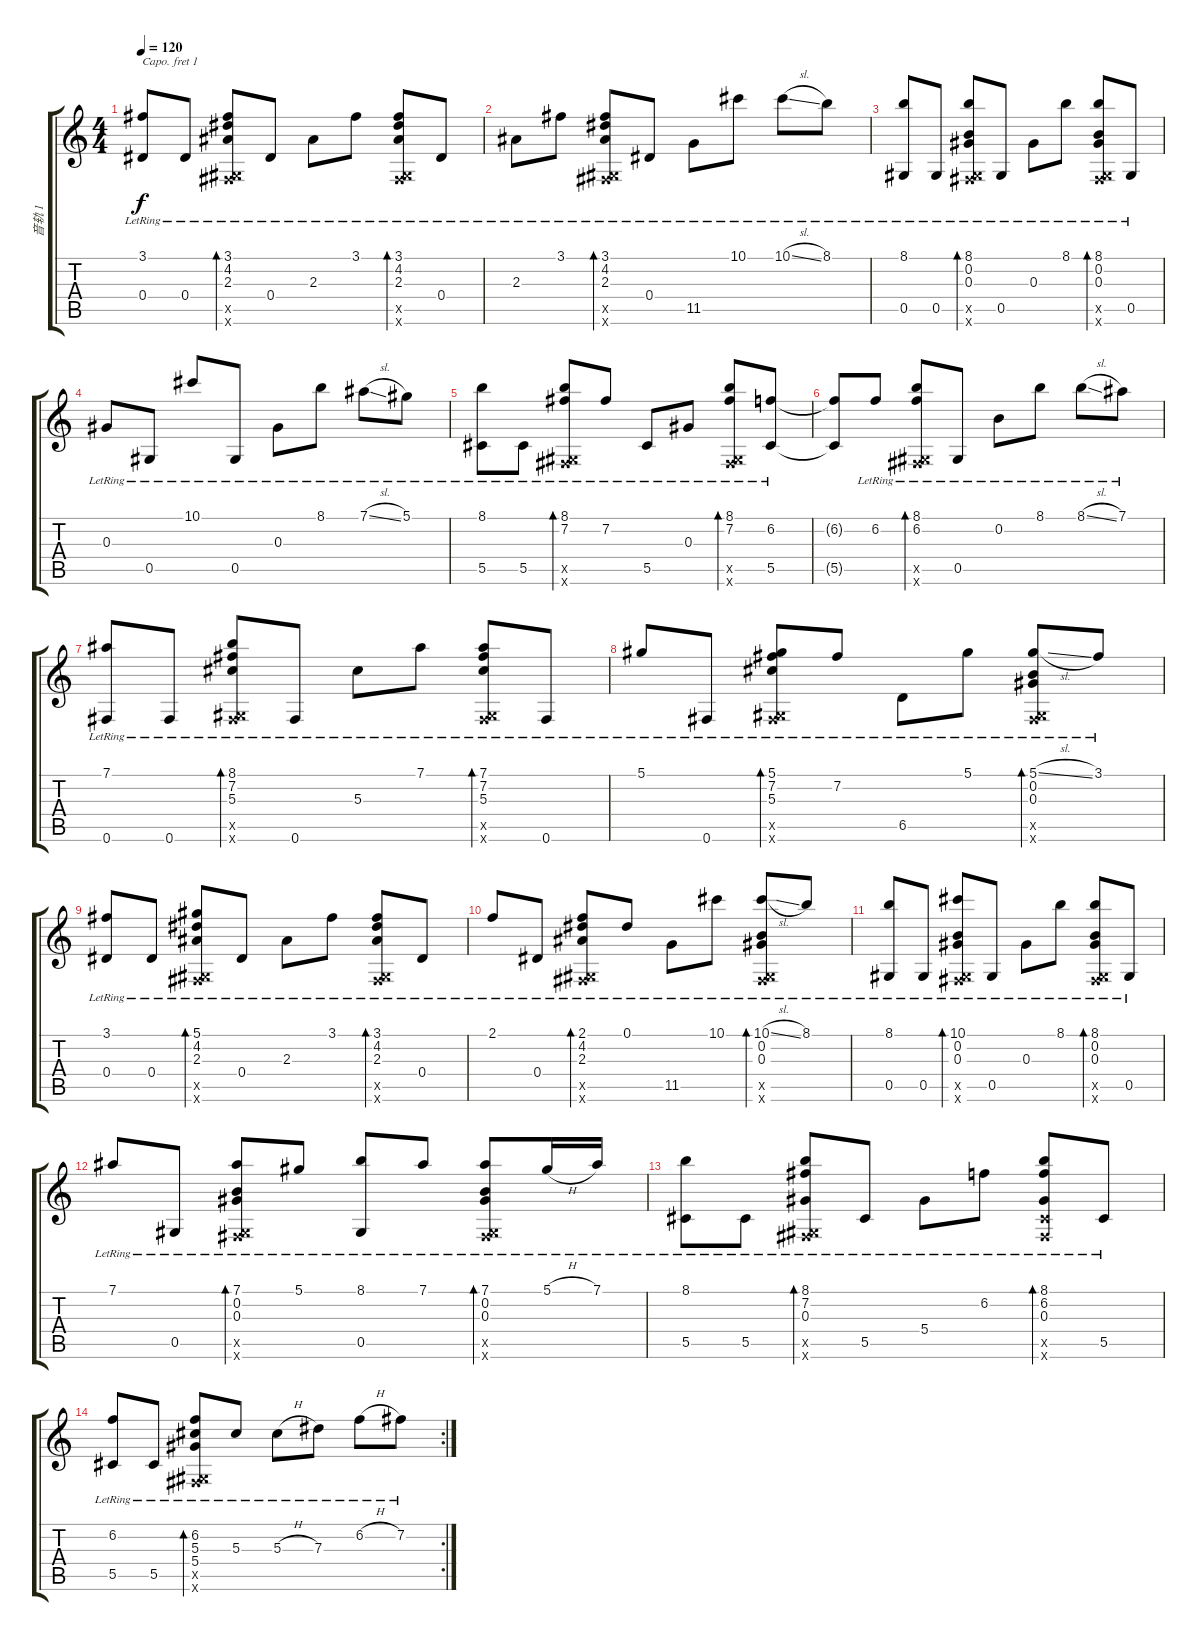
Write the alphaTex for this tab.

\track ("音轨 1" "音轨 1") {instrument acousticguitarsteel}
\staff {score tabs}
\capo 1
\tuning (D4 Bb3 G3 D3 G2 F2) {hide}
\ts (4 4)
\tempo 120
\clef g2
\ks c
(3.1{lr} 0.4{lr}).8{dy f} 0.4{lr}.8 (3.1{lr} 4.2{lr} 2.3{lr} 0.5{x} 0.6{x}).8{bd 30} 0.4{lr}.8 2.3{lr}.8 3.1{lr}.8 (3.1{lr} 4.2{lr} 2.3{lr} 0.5{x} 0.6{x}).8{bd 30} 0.4{lr}.8 |
2.3{lr}.8 3.1{lr}.8 (3.1{lr} 4.2{lr} 2.3{lr} 0.5{x} 0.6{x}).8{bd 30} 0.4{lr}.8 11.5{lr}.8 10.1{lr}.8 10.1{sl lr}.8 8.1{lr}.8 |
(8.1{lr} 0.5{lr}).8 0.5{lr}.8 (8.1{lr} 0.2{lr} 0.3{lr} 0.5{x} 0.6{x}).8{bd 30} 0.5{lr}.8 0.3{lr}.8 8.1{lr}.8 (8.1{lr} 0.2{lr} 0.3{lr} 0.5{x} 0.6{x}).8{bd 30} 0.5{lr}.8 |
0.3{lr}.8 0.5{lr}.8 10.1{lr}.8 0.5{lr}.8 0.3{lr}.8 8.1{lr}.8 7.1{sl lr}.8 5.1{lr}.8 |
(8.1{lr} 5.5{lr}).8 5.5{lr}.8 (8.1{lr} 7.2{lr} 0.5{x} 0.6{x}).8{bd 30} 7.2{lr}.8 5.5{lr}.8 0.3{lr}.8 (8.1{lr} 7.2{lr} 0.5{x} 0.6{x}).8{bd 30} (6.2{lr} 5.5{lr}).8 |
(6.2{t} 5.5{t}).8 6.2{lr}.8 (8.1{lr} 6.2{lr} 0.5{x} 0.6{x}).8{bd 30} 0.5{lr}.8 0.2{lr}.8 8.1{lr}.8 8.1{sl lr}.8 7.1{lr}.8 |
(7.1{lr} 0.6{lr}).8 0.6{lr}.8 (8.1{lr} 7.2{lr} 5.3{lr} 0.5{x} 0.6{x}).8{bd 30} 0.6{lr}.8 5.3{lr}.8 7.1{lr}.8 (7.1{lr} 7.2{lr} 5.3{lr} 0.5{x} 0.6{x}).8{bd 30} 0.6{lr}.8 |
5.1{lr}.8 0.6{lr}.8 (5.1{lr} 7.2{lr} 5.3{lr} 0.5{x} 0.6{x}).8{bd 30} 7.2{lr}.8 6.5{lr}.8 5.1{lr}.8 (5.1{sl lr} 0.2{lr} 0.3{lr} 0.5{x} 0.6{x}).8{bd 30} 3.1{lr}.8 |
(3.1{lr} 0.4{lr}).8 0.4{lr}.8 (5.1{lr} 4.2{lr} 2.3{lr} 0.5{x} 0.6{x}).8{bd 30} 0.4{lr}.8 2.3{lr}.8 3.1{lr}.8 (3.1{lr} 4.2{lr} 2.3{lr} 0.5{x} 0.6{x}).8{bd 30} 0.4{lr}.8 |
2.1{lr}.8 0.4{lr}.8 (2.1{lr} 4.2{lr} 2.3{lr} 0.5{x} 0.6{x}).8{bd 30} 0.1{lr}.8 11.5{lr}.8 10.1{lr}.8 (10.1{sl lr} 0.2{lr} 0.3{lr} 0.5{x} 0.6{x}).8{bd 30} 8.1{lr}.8 |
(8.1{lr} 0.5{lr}).8 0.5{lr}.8 (10.1{lr} 0.2{lr} 0.3{lr} 0.5{x} 0.6{x}).8{bd 30} 0.5{lr}.8 0.3{lr}.8 8.1{lr}.8 (8.1{lr} 0.2{lr} 0.3{lr} 0.5{x} 0.6{x}).8{bd 30} 0.5{lr}.8 |
7.1{lr}.8 0.5{lr}.8 (7.1{lr} 0.2{lr} 0.3{lr} 0.5{x} 0.6{x}).8{bd 30} 5.1{lr}.8 (8.1{lr} 0.5{lr}).8 7.1{lr}.8 (7.1{lr} 0.2{lr} 0.3{lr} 0.5{x} 0.6{x}).8{bd 30} 5.1{h lr}.16 7.1{lr}.16 |
(8.1{lr} 5.5{lr}).8 5.5{lr}.8 (8.1{lr} 7.2{lr} 0.3{lr} 0.5{x} 0.6{x}).8{bd 30} 5.5{lr}.8 5.4{lr}.8 6.2{lr}.8 (8.1{lr} 6.2{lr} 0.3{lr} 5.5{x} 0.6{x}).8{bd 30} 5.5{lr}.8 |
\rc 2
(6.2{lr} 5.5{lr}).8 5.5{lr}.8 (6.2{lr} 5.3{lr} 5.4{lr} 0.5{x} 0.6{x}).8{bd 30} 5.3{lr}.8 5.3{h lr}.8 7.3{lr}.8 6.2{h lr}.8 7.2{lr}.8
